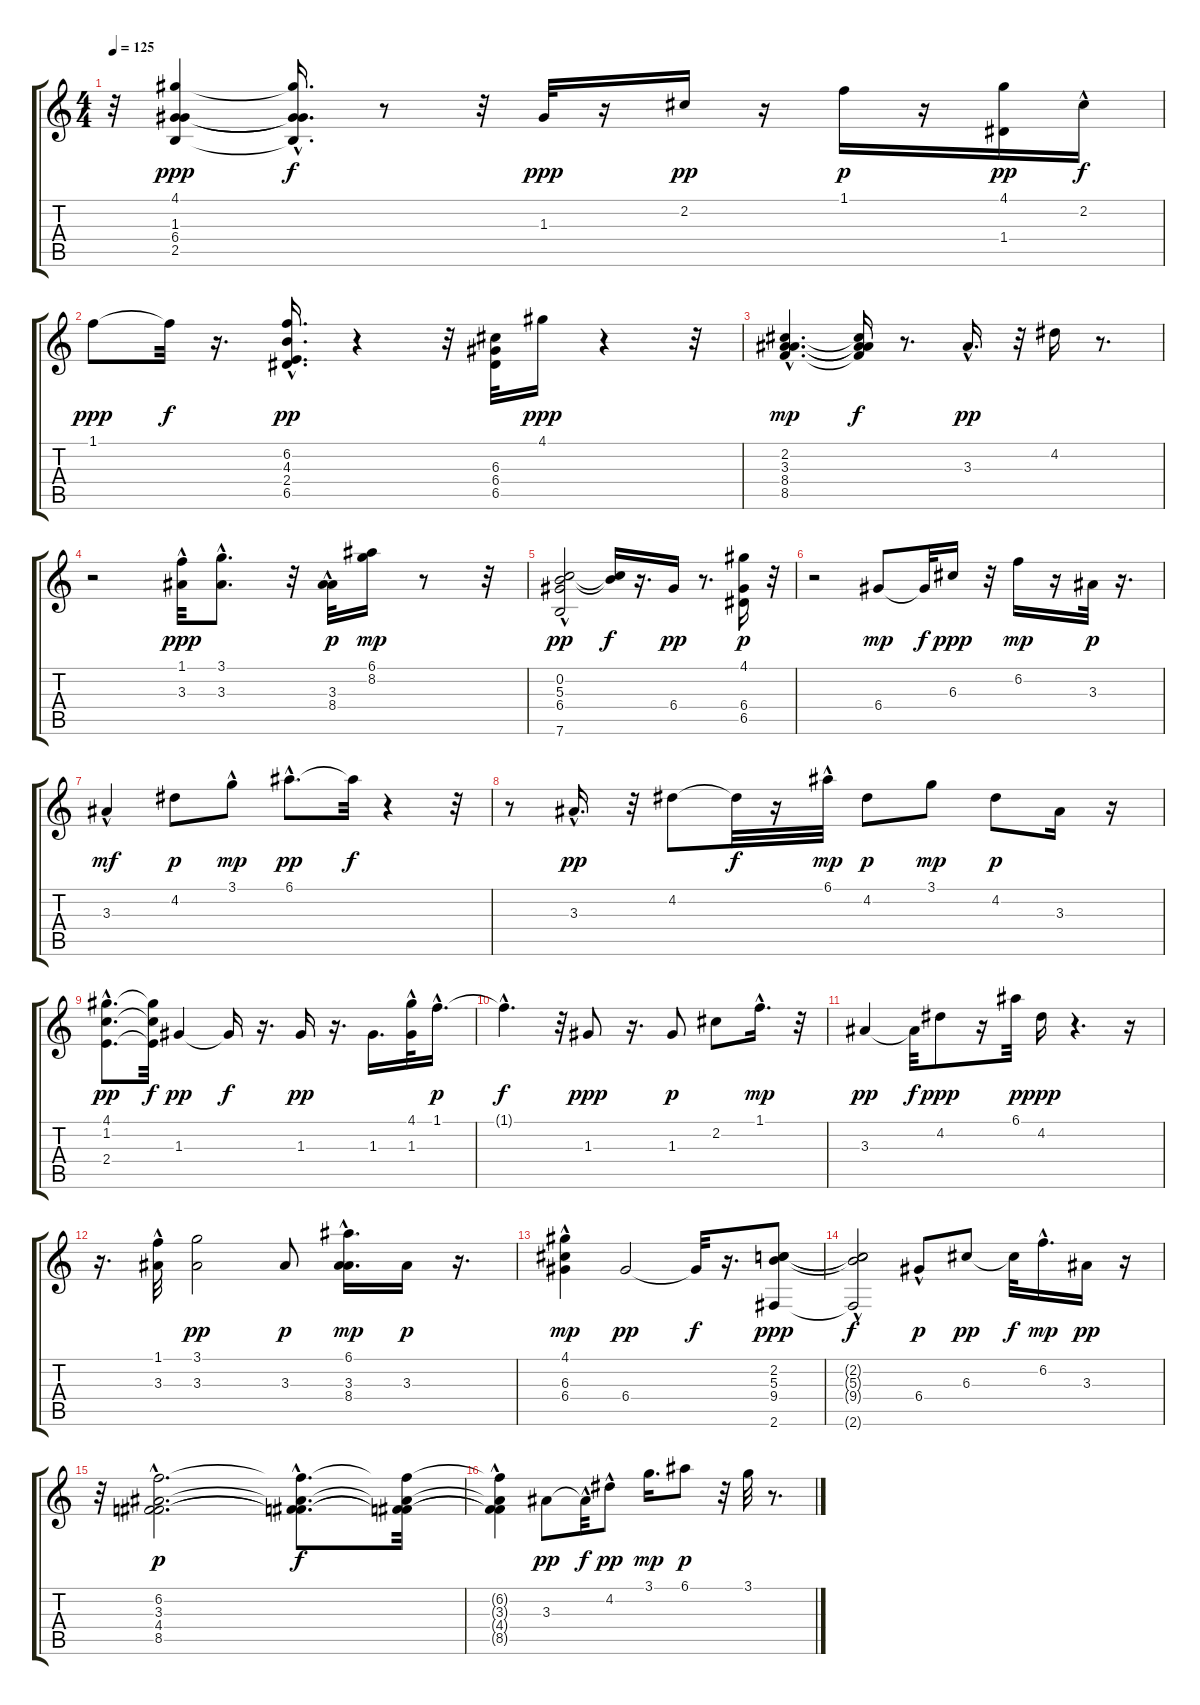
\track "" {instrument acousticguitarsteel}
\staff {score tabs}
\tuning (E4 B3 G3 D3 A2 E2) {hide}
\ts (4 4)
\tempo 125
\clef g2
\ks c
r.32{dy p} (4.1 1.3 6.4 2.5).4{dy ppp} (4.1{hac t} 1.3{hac t} 6.4{hac t} 2.5{hac t}).16{d dy f} r.8 r.32 1.3.32{dy ppp} r.16 2.2.16{dy pp} r.16 1.1.16{dy p} r.16 (4.1 1.4).16{dy pp} 2.2{hac}.16{dy f} |
1.1.8{dy ppp} 1.1{t}.32{dy f} r.16{d} (6.2{hac} 4.3 2.4 6.5).16{d dy pp} r.4 r.32 (6.3 6.4 6.5).32 4.1.16{dy ppp} r.4 r.32 |
(2.2{hac} 3.3{hac} 8.4{hac} 8.5{hac}).4{d dy mp} (2.2{t} 3.3{t} 8.4{t} 8.5{t}).16{dy f} r.8{d} 3.3{hac}.16{d dy pp} r.32 4.2.16 r.8{d} |
r.2 (1.1{hac} 3.3{hac}).32{dy ppp} (3.1{hac} 3.3{hac}).8{d} r.32 (3.3{hac} 8.4).32{dy p} (6.1 8.2).16{dy mp} r.8 r.32 |
(0.2 5.3 6.4{hac} 7.6{hac}).2{dy pp} (0.2{t} 5.3{t}).16{dy f} r.16{d} 6.4.16{dy pp} r.8{d} (4.1 6.4 6.5).16{dy p} r.32 |
r.2 6.4.8{dy mp} 6.4{t}.32{dy f} 6.3.16{dy ppp} r.32 6.2.16{dy mp} r.16 3.3.32{dy p} r.16{d} |
3.3{hac}.4{dy mf} 4.2.8{dy p} 3.1{hac}.8{dy mp} 6.1{hac}.8{d dy pp} 6.1{t}.32{dy f} r.4 r.32 |
r.8 3.3{hac}.16{d dy pp} r.32 4.2.8 4.2{t}.32{dy f} r.16 6.1{hac}.32{dy mp} 4.2.8{dy p} 3.1.8{dy mp} 4.2.8{dy p} 3.3.16 r.16 |
(4.1{hac} 1.2{hac} 2.4{hac}).8{d dy pp} (4.1{t} 1.2{t} 2.4{t}).32{dy f} 1.3.4{dy pp} 1.3{t}.16{dy f} r.16{d} 1.3.16{dy pp} r.16{d} 1.3.16{d} (4.1{hac} 1.3).32 1.1{hac}.16{d dy p} |
1.1{hac t}.4{d dy f} r.32 1.3.8{dy ppp} r.16{d} 1.3.8{dy p} 2.2.8 1.1{hac}.16{d dy mp} r.32 |
3.3.4{dy pp} 3.3{t}.32{dy f} 4.2.8{dy ppp} r.16 6.1.32{dy p} 4.2.16{dy ppp} r.4{d} r.16 |
r.16{d} (1.1{hac} 3.3{hac}).32 (3.1 3.3).2{dy pp} 3.3.8{dy p} (6.1 3.3{hac} 8.4).16{d dy mp} 3.3.16{dy p} r.16{d} |
(4.1 6.3{hac} 6.4).4{dy mp} 6.4.2{dy pp} 6.4{t}.32{dy f} r.16{d} (2.2 5.3 9.4 2.6).8{dy ppp} |
(2.2{t} 5.3{hac t} 9.4{hac t} 2.6{hac t}).2{dy f} 6.4{hac}.8{dy p} 6.3.8{dy pp} 6.3{t}.32{dy f} 6.2{hac}.16{d dy mp} 3.3.16{dy pp} r.16 |
r.32 (6.2{hac} 3.3{hac} 4.4{hac} 8.5{hac}).2{d dy p} (6.2{hac t} 3.3{hac t} 4.4{hac t} 8.5{hac t}).8{d dy f} (6.2{t} 3.3{t} 4.4{t} 8.5{t}).32 |
(6.2{t} 3.3{hac t} 4.4{t} 8.5{t}).4 3.3.8{dy pp} 3.3{hac t}.32{dy f} 4.2{hac}.8{dy pp} 3.1.16{d dy mp} 6.1.8{dy p} r.32 3.1.32 r.8{d}
